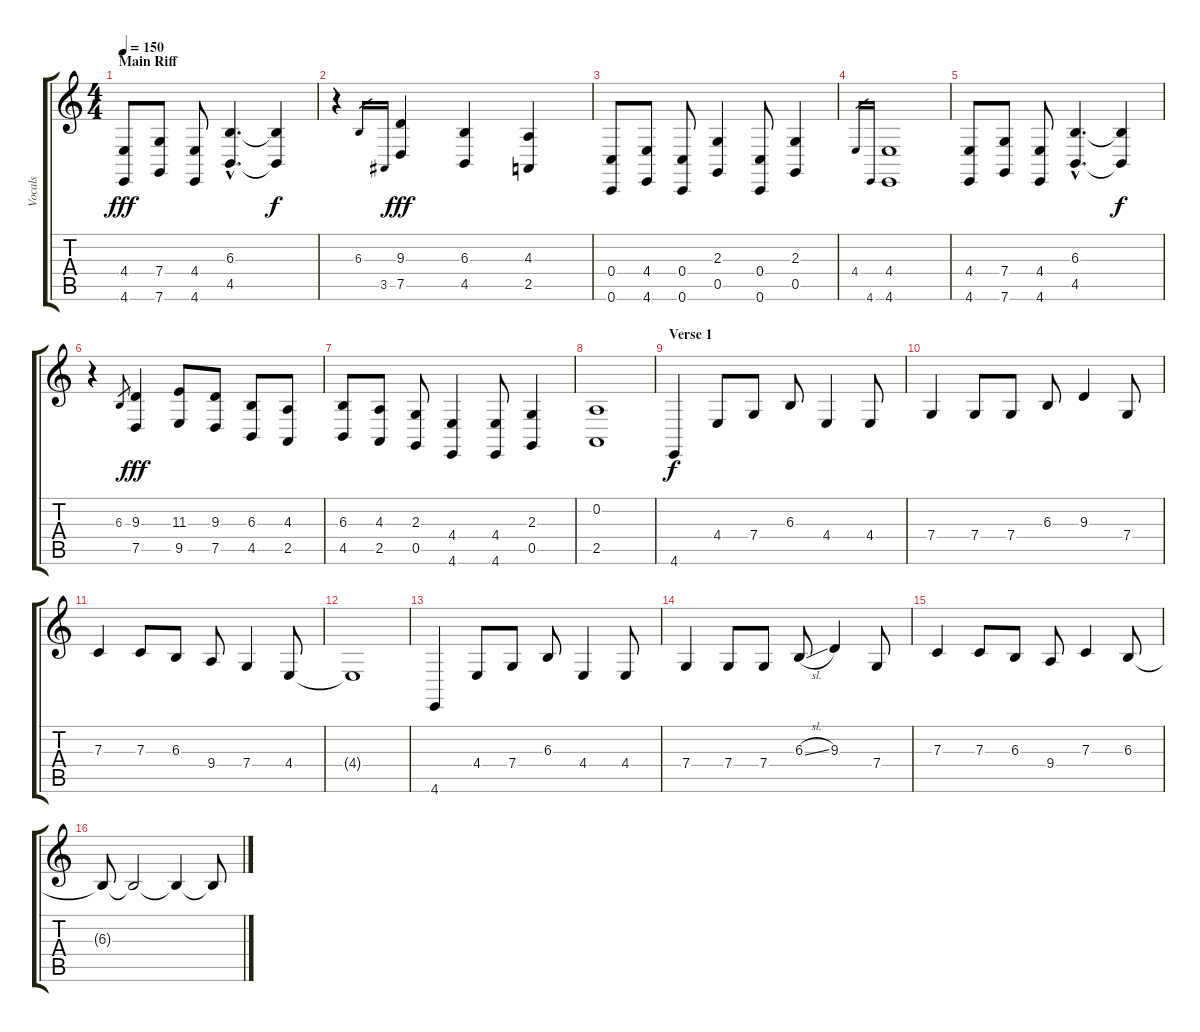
\track ("Vocals" "Vocals") {instrument trombone}
\staff {score tabs}
\tuning (D4 A3 F3 C3 G2 C2) {hide}
\ts (4 4)
\section ("" "Main Riff")
\tempo 150
\clef g2
\ks c
(4.4 4.6).8{dy fff volume 16 instrument tuba} (7.4 7.6).8 (4.4 4.6).8 (6.3{hac} 4.5{hac}).4{d} (6.3{t} 4.5{t}).4{dy f} |
r.4 6.3.16{gr} 3.5.16{gr} (9.3 7.5).4{dy fff} (6.3 4.5).4 (4.3 2.5).4 |
(0.4 0.6).8 (4.4 4.6).8 (0.4 0.6).8 (2.3 0.5).4 (0.4 0.6).8 (2.3 0.5).4 |
4.4.16{gr} 4.6.16{gr} (4.4 4.6).1 |
(4.4 4.6).8 (7.4 7.6).8 (4.4 4.6).8 (6.3{hac} 4.5{hac}).4{d} (6.3{t} 4.5{t}).4{dy f} |
r.4 6.3.8{gr} (9.3 7.5).4{dy fff} (11.3 9.5).8 (9.3 7.5).8 (6.3 4.5).8 (4.3 2.5).8 |
(6.3 4.5).8 (4.3 2.5).8 (2.3 0.5).8 (4.4 4.6).4 (4.4 4.6).8 (2.3 0.5).4 |
(0.2 2.5).1 |
\section ("" "Verse 1")
4.6.4{dy f} 4.4.8{volume 16 instrument trombone} 7.4.8 6.3.8 4.4.4 4.4.8 |
7.4.4 7.4.8 7.4.8 6.3.8 9.3.4 7.4.8 |
7.3.4 7.3.8 6.3.8 9.4.8 7.4.4 4.4.8 |
4.4{t}.1 |
4.6.4 4.4.8 7.4.8 6.3.8 4.4.4 4.4.8 |
7.4.4 7.4.8 7.4.8 6.3{sl}.8 9.3.4 7.4.8 |
7.3.4 7.3.8 6.3.8 9.4.8 7.3.4 6.3.8 |
6.3{t}.8 6.3{t}.2 6.3{t}.4 6.3{t}.8
